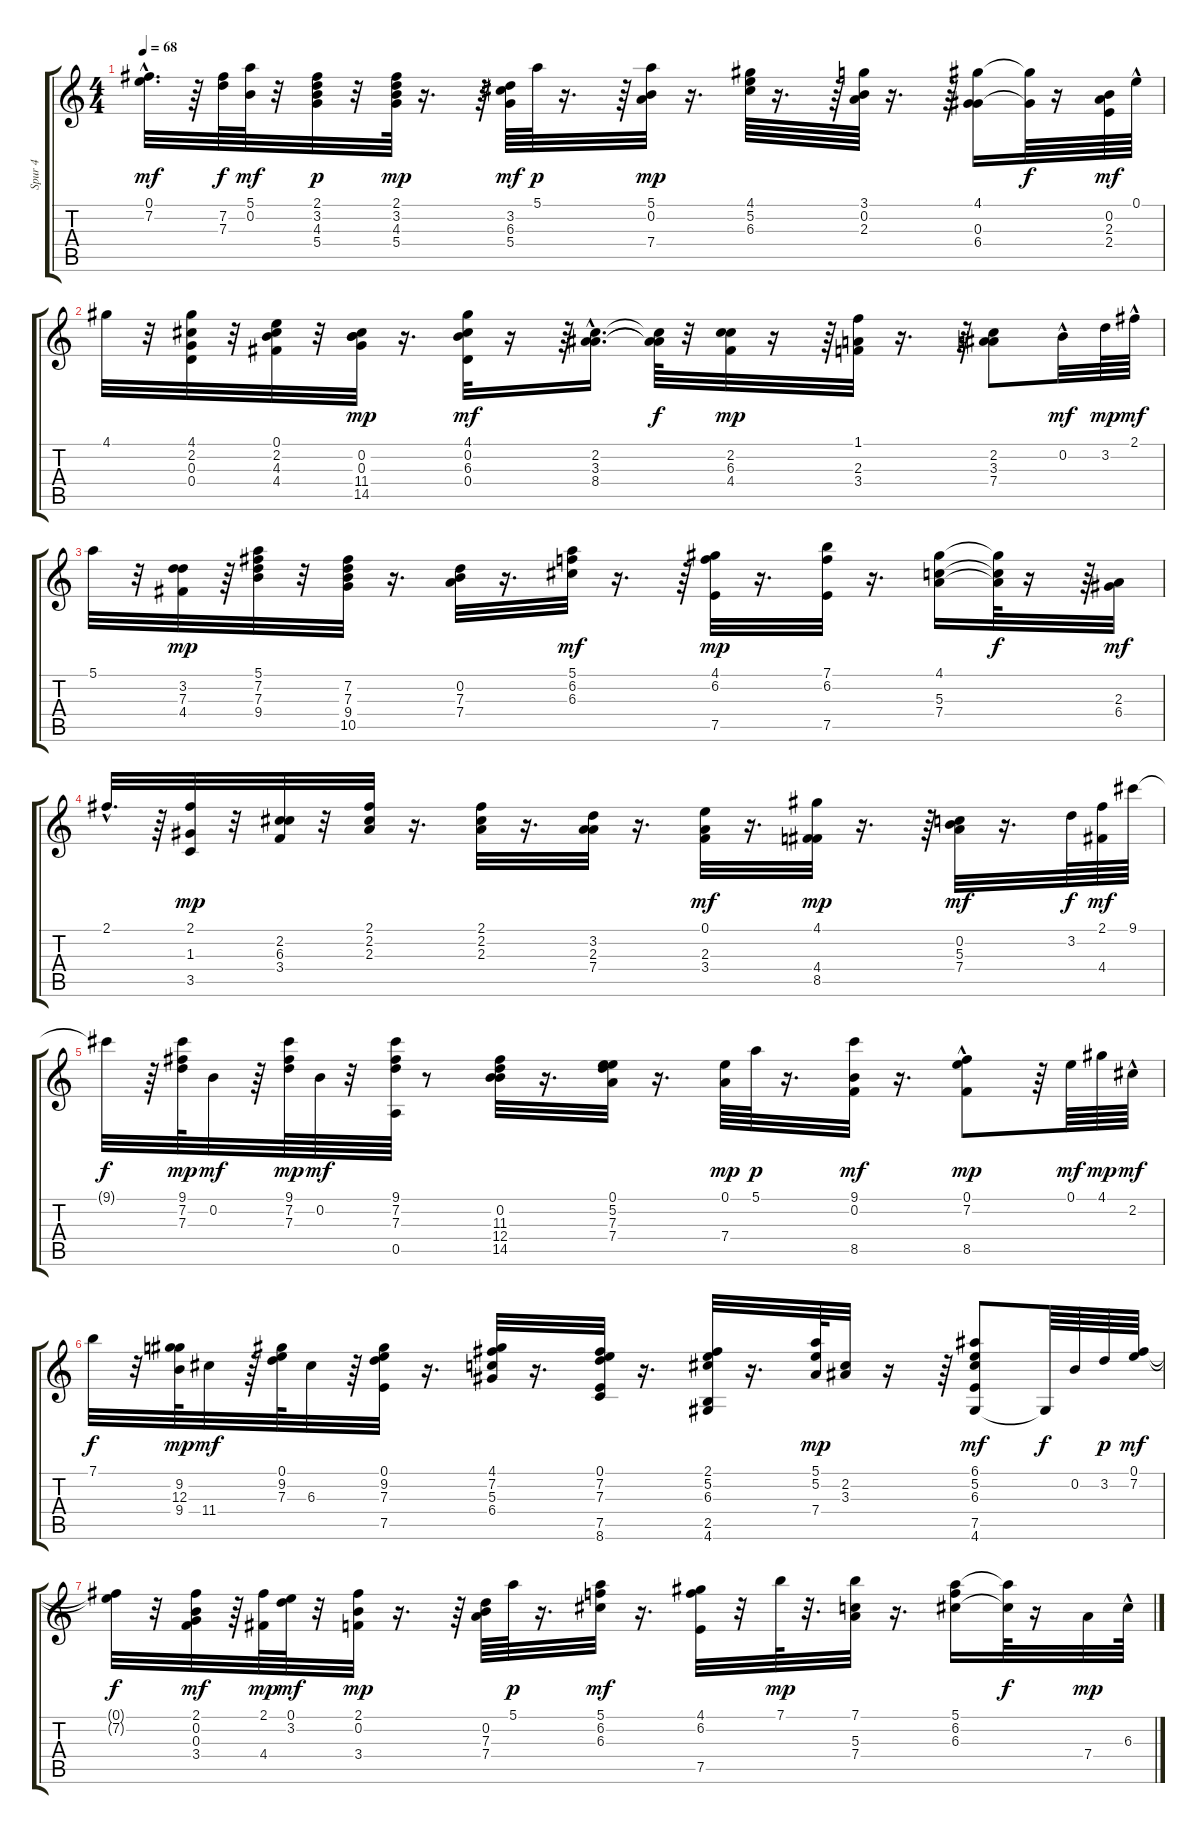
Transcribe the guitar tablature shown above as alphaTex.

\track ("Spur 4" "Spur 4") {instrument electricguitarjazz}
\staff {score tabs}
\tuning (E4 B3 G3 D3 A2 E2) {hide}
\ts (4 4)
\tempo 68
\clef g2
\ks c
(0.1{hac} 7.2{hac}).32{d dy mf} r.64 (7.2 7.3).64{dy f} (5.1 0.2).64{dy mf} r.32 (2.1 3.2 4.3 5.4).32{dy p} r.32 (2.1 3.2 4.3 5.4).64{dy mp} r.16{d} r.64 (3.2 6.3 5.4).64{dy mf} 5.1.64{dy p} r.16{d} r.64 (5.1 0.2 7.4).32{dy mp} r.16{d} (4.1 5.2 6.3).64 r.16{d} r.64 (3.1 0.2 2.3).64 r.16{d} r.64 (4.1 0.3 6.4).16 (4.1{t} 6.4{t}).64{dy f} r.16 (0.2 2.3 2.4).64{dy mf} 0.1{hac}.64 |
4.1.32 r.32 (4.1 2.2 0.3 0.4).32 r.32 (0.1 2.2 4.3 4.4).32 r.32 (0.2 0.3 11.4 14.5).32{dy mp} r.16{d} (4.1 0.2 6.3 0.4).32{dy mf} r.16 r.64 (2.2{hac} 3.3{hac} 8.4{hac}).16{d} (2.2{t} 3.3{t} 8.4{t}).64{dy f} r.32 (2.2 6.3 4.4).32{dy mp} r.16 r.64 (1.1 2.3 3.4).32 r.16{d} r.64 (2.2 3.3 7.4).8 0.2{hac}.32{dy mf} 3.2.64{dy mp} 2.1{hac}.64{dy mf} |
5.1.32 r.32 (3.2 7.3 4.4).32{dy mp} r.64 (5.1 7.2 7.3 9.4).32 r.32 (7.2 7.3 9.4 10.5).32 r.16{d} (0.2 7.3 7.4).32 r.16{d} (5.1 6.2 6.3).32{dy mf} r.16{d} r.64 (4.1 6.2 7.5).32{dy mp} r.16{d} (7.1 6.2 7.5).32 r.16{d} (4.1 5.3 7.4).16 (4.1{t} 5.3{t} 7.4{t}).64{dy f} r.16 r.64 (2.3 6.4).32{dy mf} |
2.1{hac}.32{d} r.64 (2.1 1.3 3.5).32{dy mp} r.32 (2.2 6.3 3.4).32 r.32 (2.1 2.2 2.3).32 r.16{d} (2.1 2.2 2.3).32 r.16{d} (3.2 2.3 7.4).32 r.16{d} (0.1 2.3 3.4).32{dy mf} r.16{d} (4.1 4.4 8.5).32{dy mp} r.16{d} r.64 (0.2 5.3 7.4).32{dy mf} r.16{d} 3.2.64{dy f} (2.1 4.4).64{dy mf} 9.1.64 |
9.1{t}.32{dy f} r.64 (9.1 7.2 7.3).64{dy mp} 0.2.32{dy mf} r.64 (9.1 7.2 7.3).64{dy mp} 0.2.64{dy mf} r.32 (9.1 7.2 7.3 0.5).64 r.8 (0.2 11.3 12.4 14.5).32 r.16{d} (0.1 5.2 7.3 7.4).32 r.16{d} (0.1 7.4).64{dy mp} 5.1.64{dy p} r.16{d} (9.1 0.2 8.5).32{dy mf} r.16{d} (0.1{hac} 7.2 8.5{hac}).8{dy mp} r.64 0.1.64{dy mf} 4.1.64{dy mp} 2.2{hac}.64{dy mf} |
7.1.32{dy f} r.32 (9.2 12.3 9.4).64{dy mp} 11.4.32{dy mf} r.64 (0.1 9.2 7.3).64 6.3.32 r.64 (0.1 9.2 7.3 7.5).32 r.16{d} (4.1 7.2 5.3 6.4).32 r.16{d} (0.1 7.2 7.3 7.5 8.6).32 r.16{d} (2.1 5.2 6.3 2.5 4.6).32 r.16{d} (5.1 5.2 7.4).64{dy mp} (2.2 3.3).32 r.16 r.64 (6.1 5.2 6.3 7.5 4.6).8{dy mf} 4.6{t}.64{dy f} 0.2.64 3.2.64{dy p} (0.1 7.2).64{dy mf} |
(0.1{t} 7.2{t}).32{dy f} r.32 (2.1 0.2 0.3 3.4).32{dy mf} r.64 (2.1 4.4).64{dy mp} (0.1 3.2).64{dy mf} r.32 (2.1 0.2 3.4).32{dy mp} r.16{d} r.64 (0.2 7.3 7.4).64 5.1.64{dy p} r.16{d} (5.1 6.2 6.3).32{dy mf} r.16{d} (4.1 6.2 7.5).32 r.32 7.1.64{dy mp} r.32{d} (7.1 5.3 7.4).32 r.16{d} (5.1 6.2 6.3).16 (5.1{t} 6.3{t}).64{dy f} r.16 7.4.32{dy mp} 6.3{hac}.64
